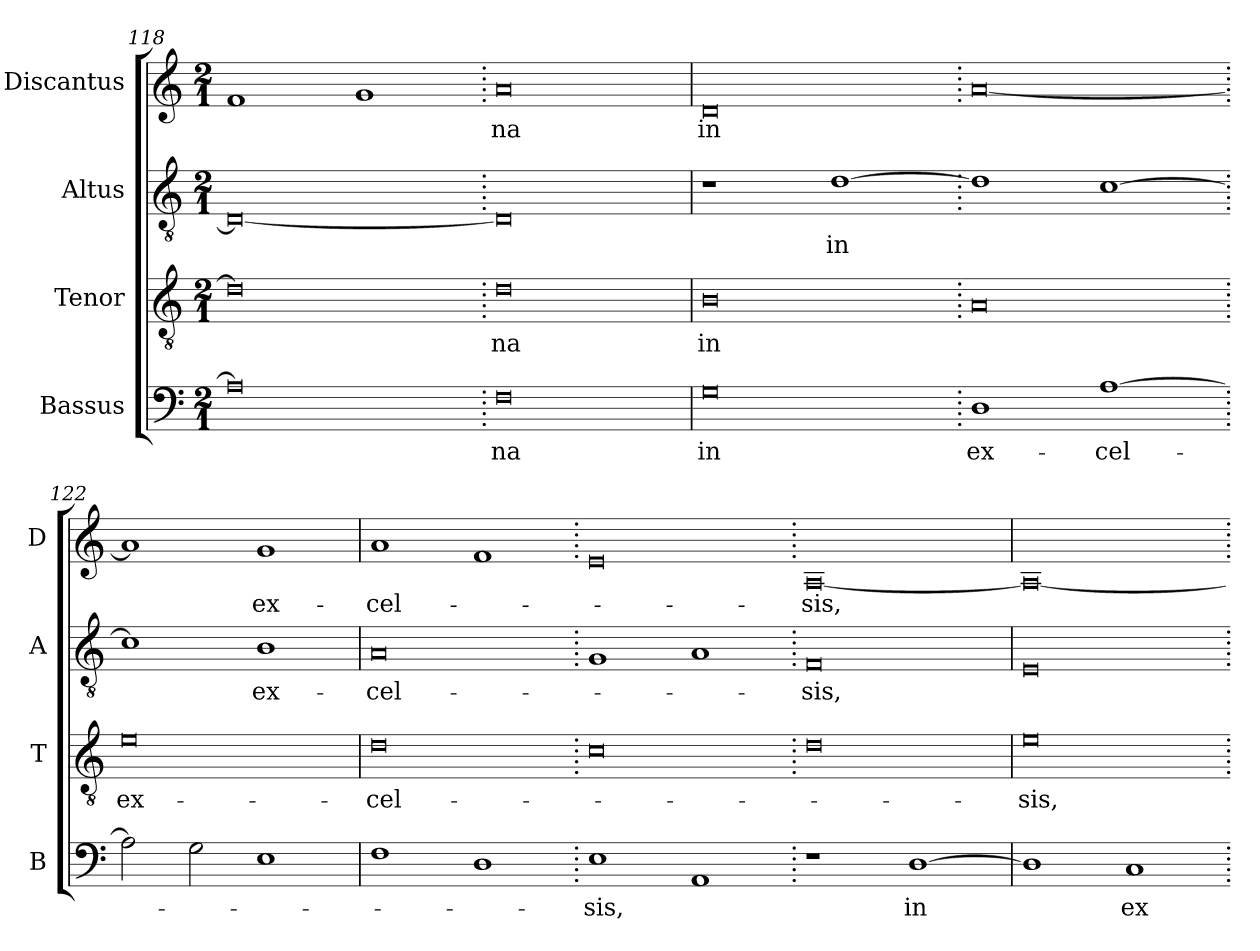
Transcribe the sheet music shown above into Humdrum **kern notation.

**kern	**text	**kern	**text	**kern	**text	**kern	**text
*part4	*part4	*part3	*part3	*part2	*part2	*part1	*part1
*staff4	*staff4	*staff3	*staff3	*staff2	*staff2	*staff1	*staff1
*I"Bassus	*	*I"Tenor	*	*I"Altus	*	*I"Discantus	*
*I'B	*	*I'T	*	*I'A	*	*I'D	*
*clefF4	*	*clefGv2	*	*clefGv2	*	*clefG2	*
*k[]	*	*k[]	*	*k[]	*	*k[]	*
*M2/1	*	*M2/1	*	*M2/1	*	*M2/1	*
=118	=118	=118	=118	=118	=118	=118	=118
0A]	.	0d]	.	0D_	.	1f	.
.	.	.	.	.	.	1g	.
=119.	=119.	=119.	=119.	=119.	=119.	=119.	=119.
0F	-na	0d	-na	0D]	.	0a	-na
=120	=120	=120	=120	=120	=120	=120	=120
0G	in	0B	in	1r	.	0d	in
.	.	.	.	[1d	in	.	.
=121.	=121.	=121.	=121.	=121.	=121.	=121.	=121.
1D	ex-	0A	.	1d]	.	[0a	.
[1A	-cel-	.	.	[1c	.	.	.
=122.	=122.	=122.	=122.	=122.	=122.	=122.	=122.
2A]	.	0e	ex-	1c]	.	1a]	.
2G	.	.	.	.	.	.	.
1E	.	.	.	1B	ex-	1g	ex-
=123	=123	=123	=123	=123	=123	=123	=123
1F	.	0d	-cel-	0A	-cel-	1a	-cel-
1D	.	.	.	.	.	1f	.
=124.	=124.	=124.	=124.	=124.	=124.	=124.	=124.
1E	-sis,	0c	.	1G	.	0e	.
1AA	.	.	.	1A	.	.	.
=125.	=125.	=125.	=125.	=125.	=125.	=125.	=125.
1r	.	0d	.	0F	-sis,	[0A	-sis,
[1D	in	.	.	.	.	.	.
=126	=126	=126	=126	=126	=126	=126	=126
1D]	.	0e	-sis,	0E	.	0A_	.
1C	ex-	.	.	.	.	.	.
=.	=.	=.	=.	=.	=.	=.	=.
*-	*-	*-	*-	*-	*-	*-	*-
